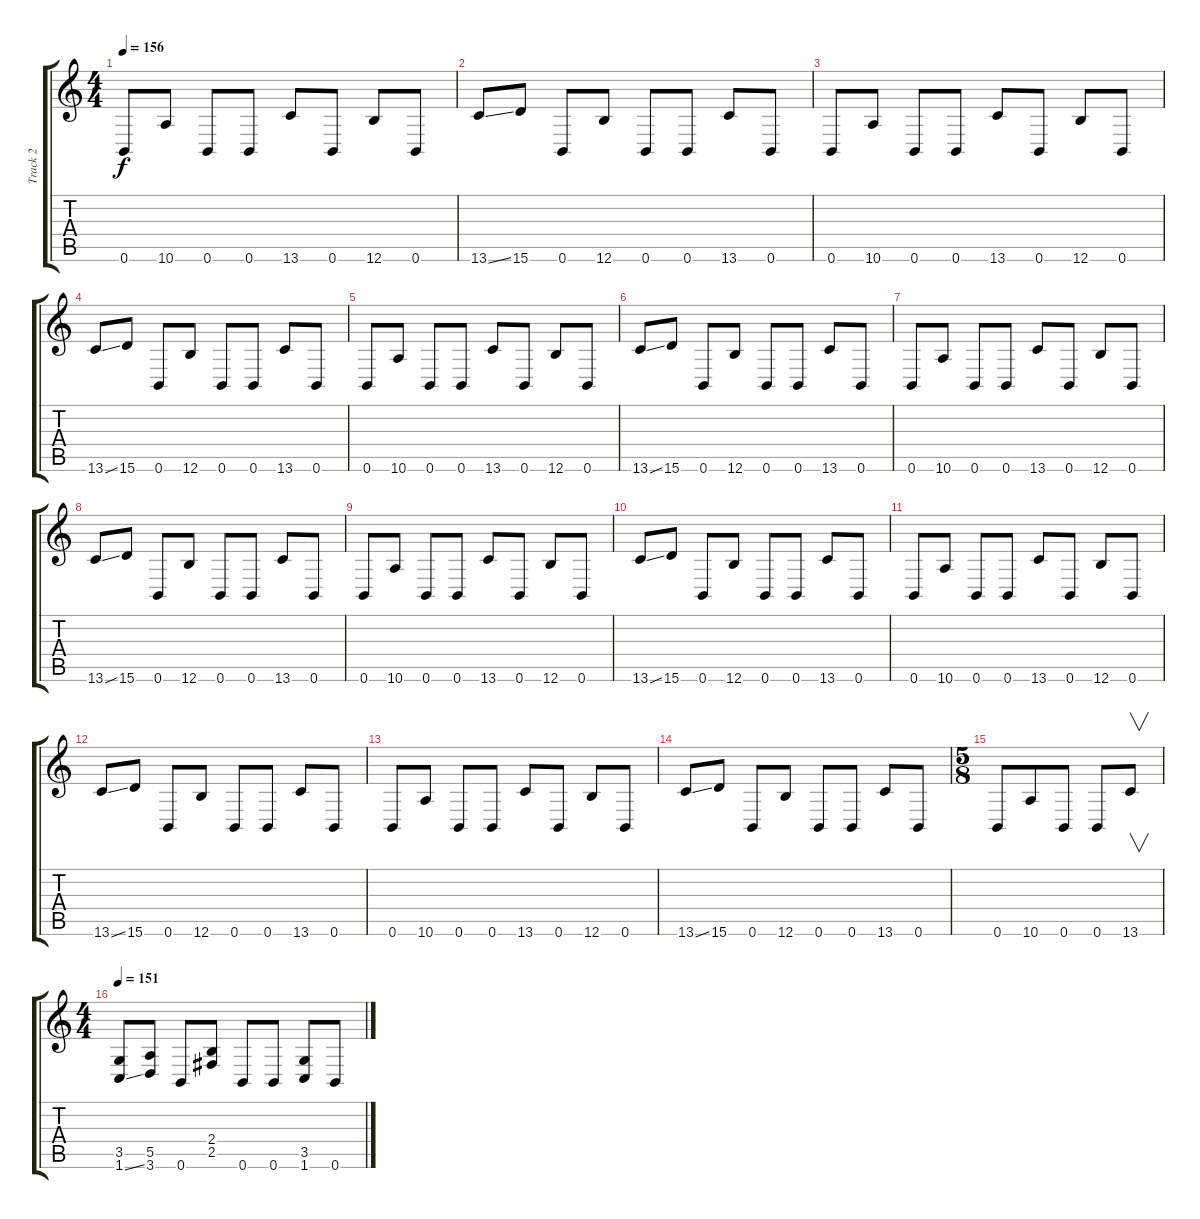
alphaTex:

\track ("Track 2" "Track 2") {instrument distortionguitar}
\staff {score tabs}
\tuning (B3 Gb3 D3 A2 E2 B1) {hide}
\ts (4 4)
\tempo 156
\clef g2
\ks c
0.6.8{dy f} 10.6.8 0.6.8 0.6.8 13.6.8 0.6.8 12.6.8 0.6.8 |
13.6{ss}.8 15.6.8 0.6.8 12.6.8 0.6.8 0.6.8 13.6.8 0.6.8 |
0.6.8 10.6.8 0.6.8 0.6.8 13.6.8 0.6.8 12.6.8 0.6.8 |
13.6{ss}.8 15.6.8 0.6.8 12.6.8 0.6.8 0.6.8 13.6.8 0.6.8 |
0.6.8 10.6.8 0.6.8 0.6.8 13.6.8 0.6.8 12.6.8 0.6.8 |
13.6{ss}.8 15.6.8 0.6.8 12.6.8 0.6.8 0.6.8 13.6.8 0.6.8 |
0.6.8 10.6.8 0.6.8 0.6.8 13.6.8 0.6.8 12.6.8 0.6.8 |
13.6{ss}.8 15.6.8 0.6.8 12.6.8 0.6.8 0.6.8 13.6.8 0.6.8 |
0.6.8 10.6.8 0.6.8 0.6.8 13.6.8 0.6.8 12.6.8 0.6.8 |
13.6{ss}.8 15.6.8 0.6.8 12.6.8 0.6.8 0.6.8 13.6.8 0.6.8 |
0.6.8 10.6.8 0.6.8 0.6.8 13.6.8 0.6.8 12.6.8 0.6.8 |
13.6{ss}.8 15.6.8 0.6.8 12.6.8 0.6.8 0.6.8 13.6.8 0.6.8 |
0.6.8 10.6.8 0.6.8 0.6.8 13.6.8 0.6.8 12.6.8 0.6.8 |
13.6{ss}.8 15.6.8 0.6.8 12.6.8 0.6.8 0.6.8 13.6.8 0.6.8 |
\ts (5 8)
0.6.8 10.6.8 0.6.8 0.6.8 13.6.8{v} |
\ts (4 4)
\tempo 151
(3.5 1.6{ss}).8 (5.5 3.6).8 0.6.8 (2.4 2.5).8 0.6.8 0.6.8 (3.5 1.6).8 0.6.8
